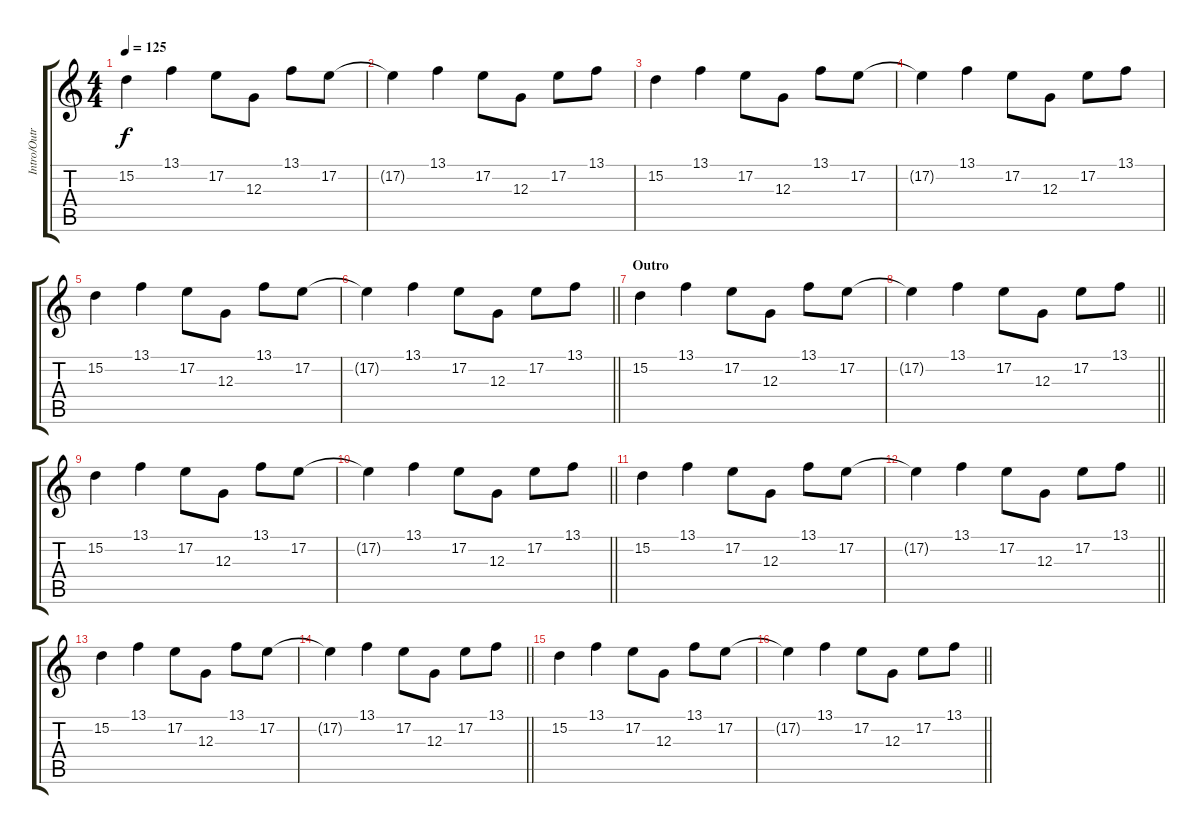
\track ("Intro/Outro" "Intro/Outr") {instrument electricpiano1}
\staff {score tabs}
\tuning (E4 B3 G3 D3 A2 E2) {hide}
\ts (4 4)
\tempo 125
\clef g2
\ks c
15.2.4{dy f} 13.1.4 17.2.8 12.3.8 13.1.8 17.2.8 |
17.2{t}.4 13.1.4 17.2.8 12.3.8 17.2.8 13.1.8 |
15.2.4 13.1.4 17.2.8 12.3.8 13.1.8 17.2.8 |
17.2{t}.4 13.1.4 17.2.8 12.3.8 17.2.8 13.1.8 |
15.2.4 13.1.4 17.2.8 12.3.8 13.1.8 17.2.8 |
\barLineRight lightlight
17.2{t}.4 13.1.4 17.2.8 12.3.8 17.2.8 13.1.8 |
\section ("" "Outro")
15.2.4 13.1.4 17.2.8 12.3.8 13.1.8 17.2.8 |
\barLineRight lightlight
17.2{t}.4 13.1.4 17.2.8 12.3.8 17.2.8 13.1.8 |
15.2.4 13.1.4 17.2.8 12.3.8 13.1.8 17.2.8 |
\barLineRight lightlight
17.2{t}.4 13.1.4 17.2.8 12.3.8 17.2.8 13.1.8 |
15.2.4 13.1.4 17.2.8 12.3.8 13.1.8 17.2.8 |
\barLineRight lightlight
17.2{t}.4 13.1.4 17.2.8 12.3.8 17.2.8 13.1.8 |
15.2.4 13.1.4 17.2.8 12.3.8 13.1.8 17.2.8 |
\barLineRight lightlight
17.2{t}.4 13.1.4 17.2.8 12.3.8 17.2.8 13.1.8 |
15.2.4 13.1.4 17.2.8 12.3.8 13.1.8 17.2.8 |
\barLineRight lightlight
17.2{t}.4 13.1.4 17.2.8 12.3.8 17.2.8 13.1.8
